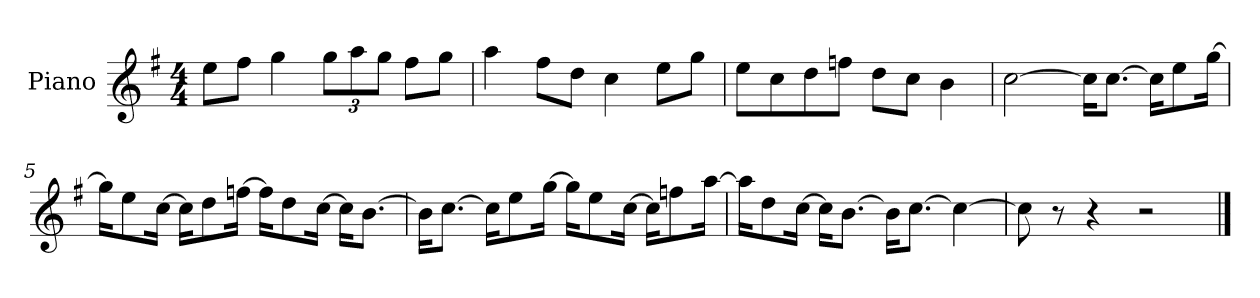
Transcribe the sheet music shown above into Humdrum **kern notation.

**kern
*part1
*staff1
*I"Piano
*I'P-no
*clefG2
*k[f#]
*M4/4
*MM90
=1
8ee\L
8ff#\J
4gg\
*Xbrackettup
12gg\L
12aa\
12gg\J
8ff#\L
8gg\J
=2
4aa\
8ff#\L
8dd\J
4cc\
8ee\L
8gg\J
=3
8ee\L
8cc\
8dd\
8ffn\J
8dd\L
8cc\J
4b\
=4
[2cc\
16cc\KL]
[8.cc\J
16cc\KL]
8ee\
[16gg\Jk
!!LO:LB:g=z
=5
16gg\KL]
8ee\
[16cc\Jk
16cc\KL]
8dd\
[16ffn\Jk
16ff\KL]
8dd\
[16cc\Jk
16cc\KL]
[8.b\J
=6
16b\KL]
[8.cc\J
16cc\KL]
8ee\
[16gg\Jk
16gg\KL]
8ee\
[16cc\Jk
16cc\KL]
8ffn\
[16aa\Jk
=7
16aa\KL]
8dd\
[16cc\Jk
16cc\KL]
[8.b\J
16b\KL]
[8.cc\J
4cc\_
=8
8cc\]
8r
4r
2r
==
*-
